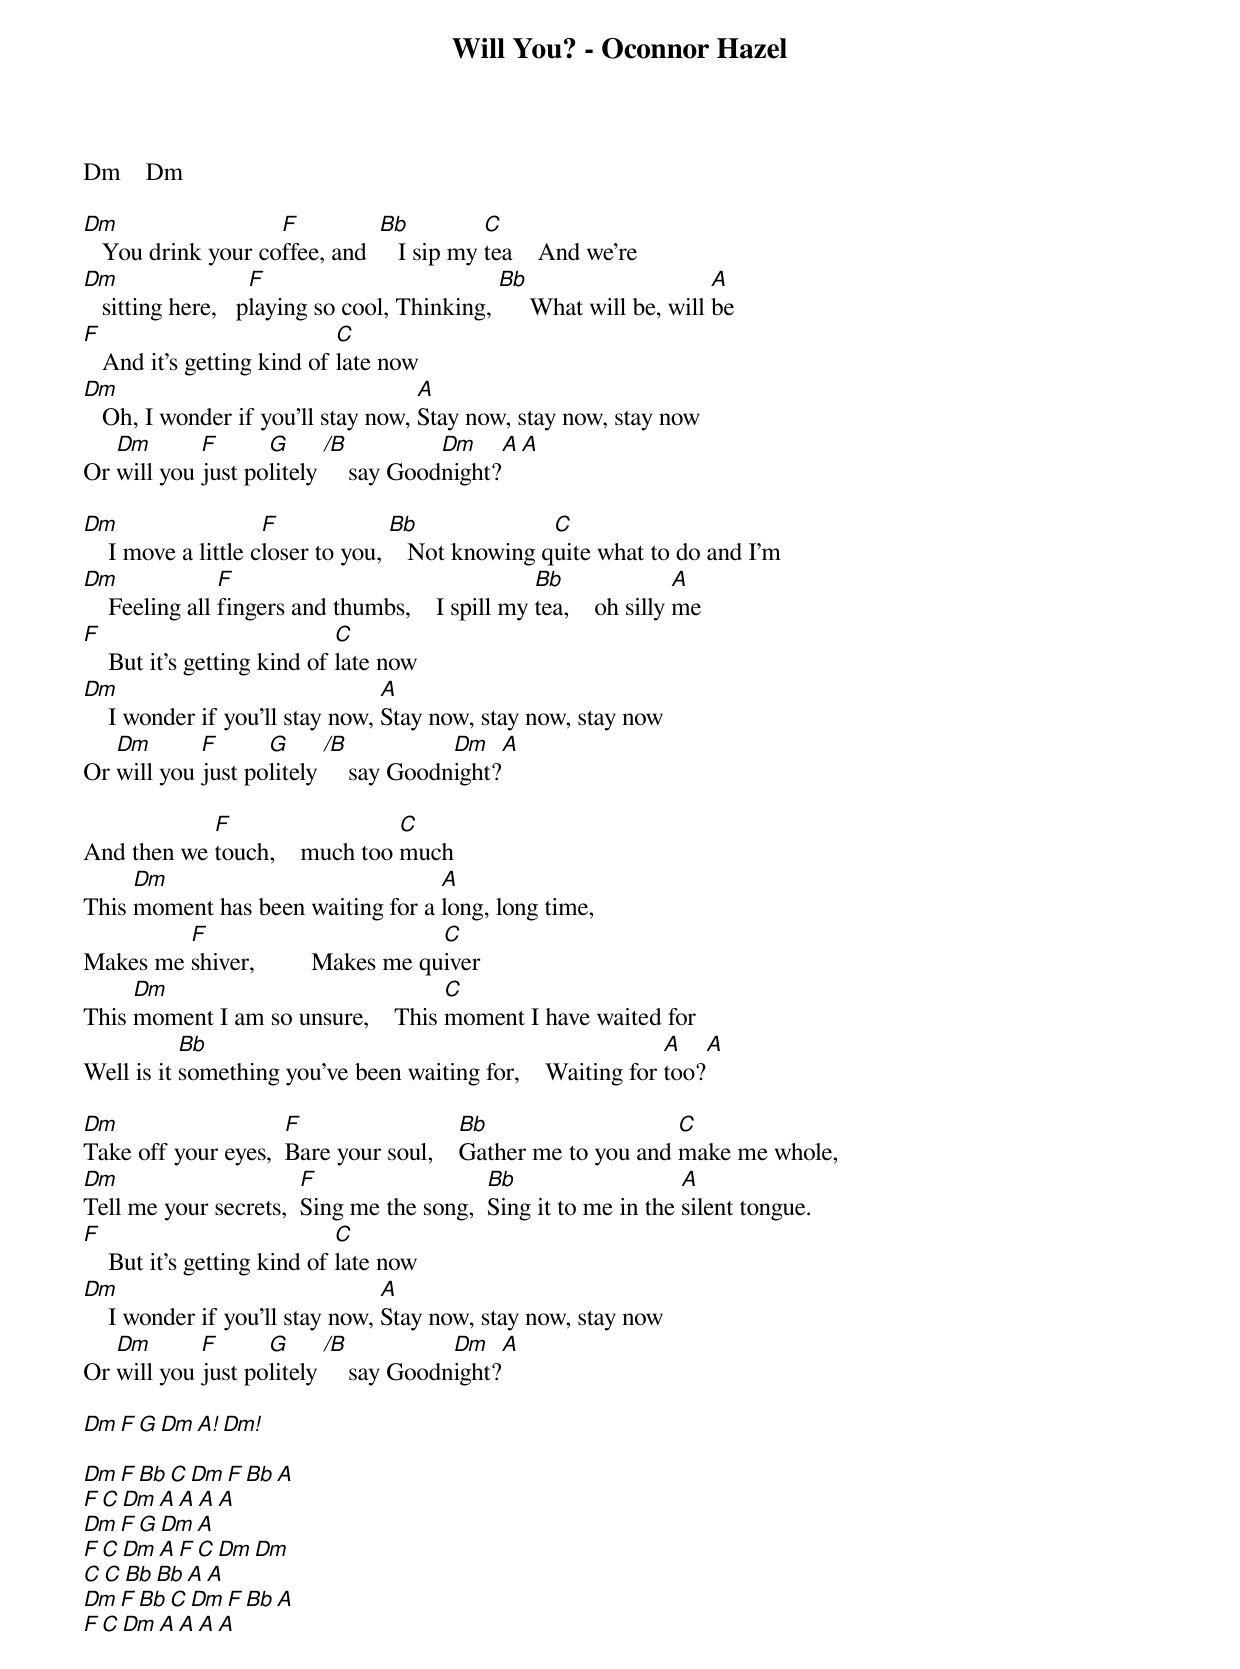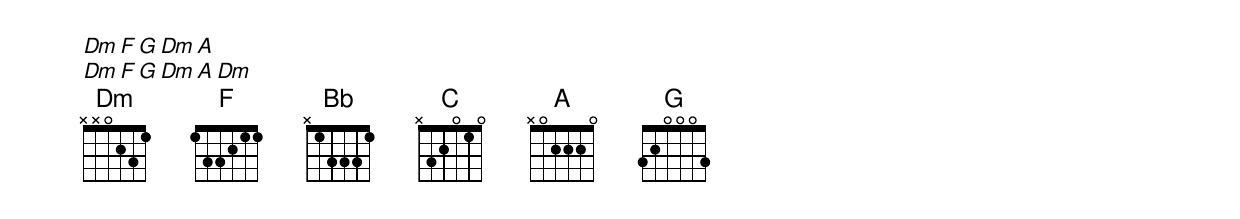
Will You? - Oconnor Hazel

Dm    Dm

Dm                  F          Bb          C
   You drink your coffee, and     I sip my tea    And we're
Dm                  F                         Bb                      A
   sitting here,   playing so cool, Thinking,      What will be, will be
F                           C
   And it's getting kind of late now
Dm                                  A
   Oh, I wonder if you'll stay now, Stay now, stay now, stay now
   Dm       F      G      /B          Dm        A     A
Or will you just politely     say Goodnight?

Dm                   F             Bb              C
    I move a little closer to you,    Not knowing quite what to do and I'm
Dm              F                                 Bb               A
    Feeling all fingers and thumbs,    I spill my tea,    oh silly me
F                            C
    But it's getting kind of late now
Dm                               A
    I wonder if you'll stay now, Stay now, stay now, stay now
   Dm       F      G      /B           Dm        A
Or will you just politely     say Goodnight?

            F                  C
And then we touch,    much too much
     Dm                            A
This moment has been waiting for a long, long time,
         F                          C
Makes me shiver,         Makes me quiver
     Dm                             C
This moment I am so unsure,    This moment I have waited for
           Bb                                                A        A
Well is it something you've been waiting for,    Waiting for too?

Dm                   F                  Bb                   C
Take off your eyes,  Bare your soul,    Gather me to you and make me whole,
Dm                     F                  Bb                   A
Tell me your secrets,  Sing me the song,  Sing it to me in the silent tongue.
F                            C
    But it's getting kind of late now
Dm                               A
    I wonder if you'll stay now, Stay now, stay now, stay now
   Dm       F      G      /B           Dm        A
Or will you just politely     say Goodnight?

{Saxophone solo}
Dm  F   G            Dm         A!       Dm!

{drums followed by Saxophone solo             \         \}
Dm         F          Bb          C          Dm         F          Bb          A
F          C          Dm          A    A     A    A
Dm    F    G          Dm          A
F          C          Dm          A          F          C          Dm          Dm
C          C          Bb          Bb         A          A
Dm         F          Bb          C          Dm         F          Bb          A
F          C          Dm          A    A     A    A
Dm    F    G          Dm          A
Dm    F    G          Dm          A      Dm
